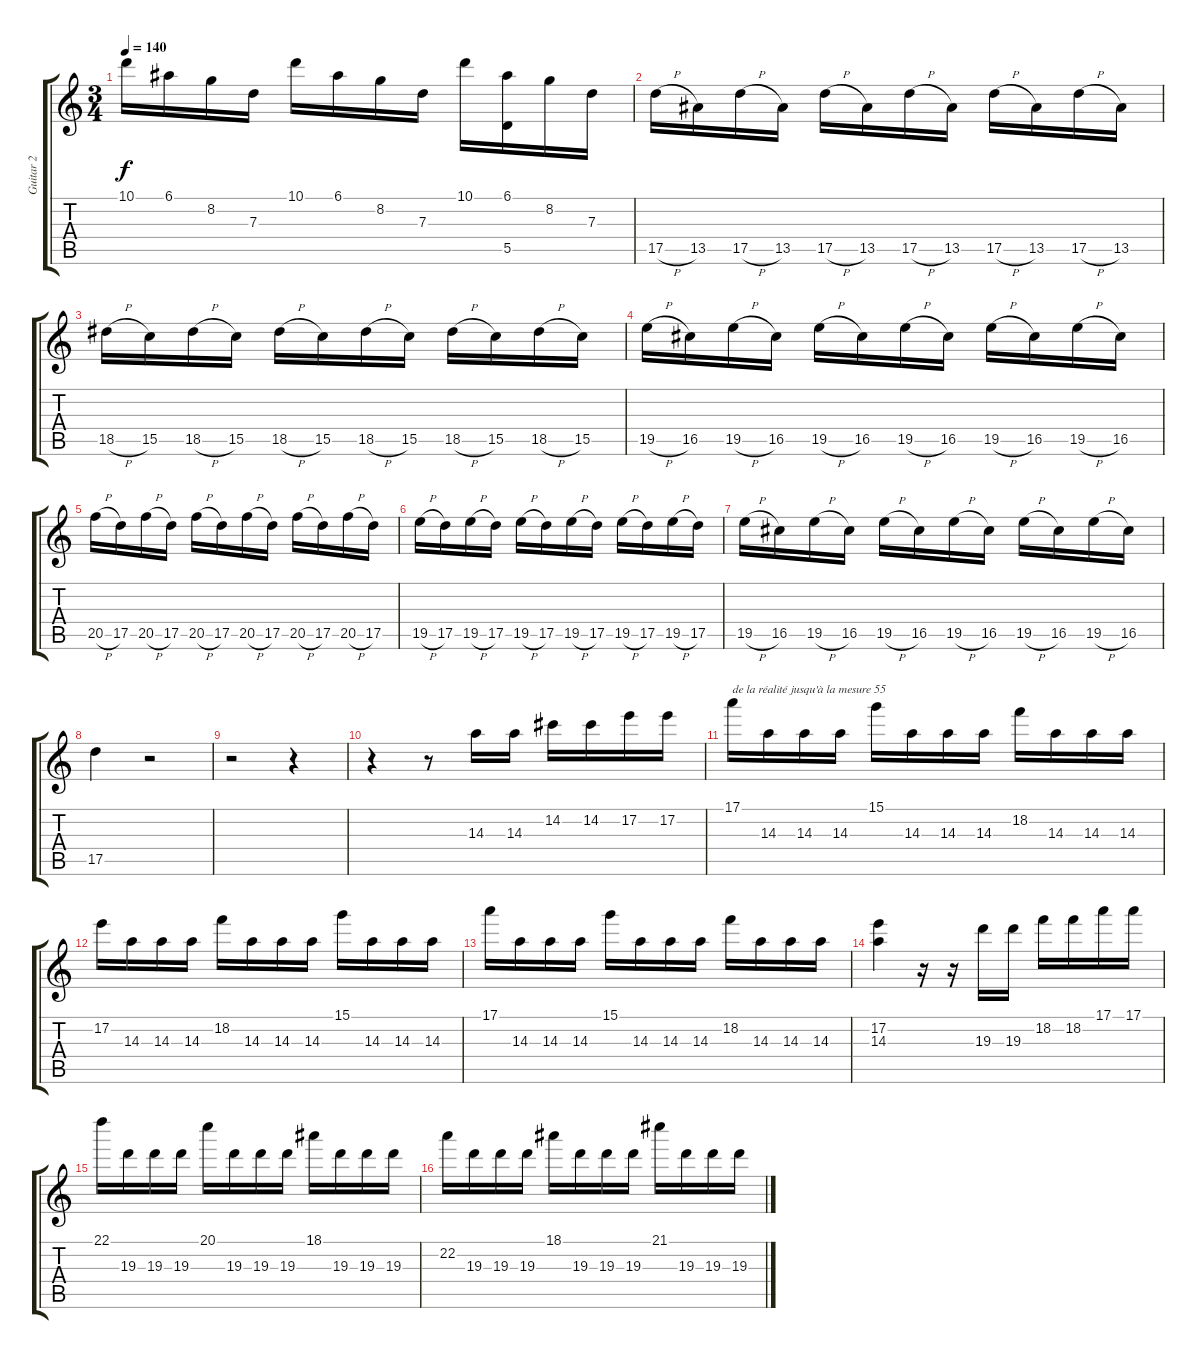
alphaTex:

\track ("Guitar 2" "Guitar 2") {instrument distortionguitar}
\staff {score tabs}
\tuning (E4 B3 G3 D3 A2 E2) {hide}
\ts (3 4)
\tempo 140
\clef g2
\ks c
10.1.16{dy f} 6.1.16 8.2.16 7.3.16 10.1.16 6.1.16 8.2.16 7.3.16 10.1.16 (6.1 5.5).16 8.2.16 7.3.16 |
17.5{h}.16 13.5.16 17.5{h}.16 13.5.16 17.5{h}.16 13.5.16 17.5{h}.16 13.5.16 17.5{h}.16 13.5.16 17.5{h}.16 13.5.16 |
18.5{h}.16 15.5.16 18.5{h}.16 15.5.16 18.5{h}.16 15.5.16 18.5{h}.16 15.5.16 18.5{h}.16 15.5.16 18.5{h}.16 15.5.16 |
19.5{h}.16 16.5.16 19.5{h}.16 16.5.16 19.5{h}.16 16.5.16 19.5{h}.16 16.5.16 19.5{h}.16 16.5.16 19.5{h}.16 16.5.16 |
20.5{h}.16 17.5.16 20.5{h}.16 17.5.16 20.5{h}.16 17.5.16 20.5{h}.16 17.5.16 20.5{h}.16 17.5.16 20.5{h}.16 17.5.16 |
19.5{h}.16 17.5.16 19.5{h}.16 17.5.16 19.5{h}.16 17.5.16 19.5{h}.16 17.5.16 19.5{h}.16 17.5.16 19.5{h}.16 17.5.16 |
19.5{h}.16 16.5.16 19.5{h}.16 16.5.16 19.5{h}.16 16.5.16 19.5{h}.16 16.5.16 19.5{h}.16 16.5.16 19.5{h}.16 16.5.16 |
17.5.4 r.2 |
r.2 r.4 |
r.4 r.8 14.3.16 14.3.16 14.2.16 14.2.16 17.2.16 17.2.16 |
17.1.16{txt "de la réalité jusqu'à la mesure 55"} 14.3.16 14.3.16 14.3.16 15.1.16 14.3.16 14.3.16 14.3.16 18.2.16 14.3.16 14.3.16 14.3.16 |
17.2.16 14.3.16 14.3.16 14.3.16 18.2.16 14.3.16 14.3.16 14.3.16 15.1.16 14.3.16 14.3.16 14.3.16 |
17.1.16 14.3.16 14.3.16 14.3.16 15.1.16 14.3.16 14.3.16 14.3.16 18.2.16 14.3.16 14.3.16 14.3.16 |
(17.2 14.3).4 r.16 r.16 19.3.16 19.3.16 18.2.16 18.2.16 17.1.16 17.1.16 |
22.1.16 19.3.16 19.3.16 19.3.16 20.1.16 19.3.16 19.3.16 19.3.16 18.1.16 19.3.16 19.3.16 19.3.16 |
22.2.16 19.3.16 19.3.16 19.3.16 18.1.16 19.3.16 19.3.16 19.3.16 21.1.16 19.3.16 19.3.16 19.3.16
